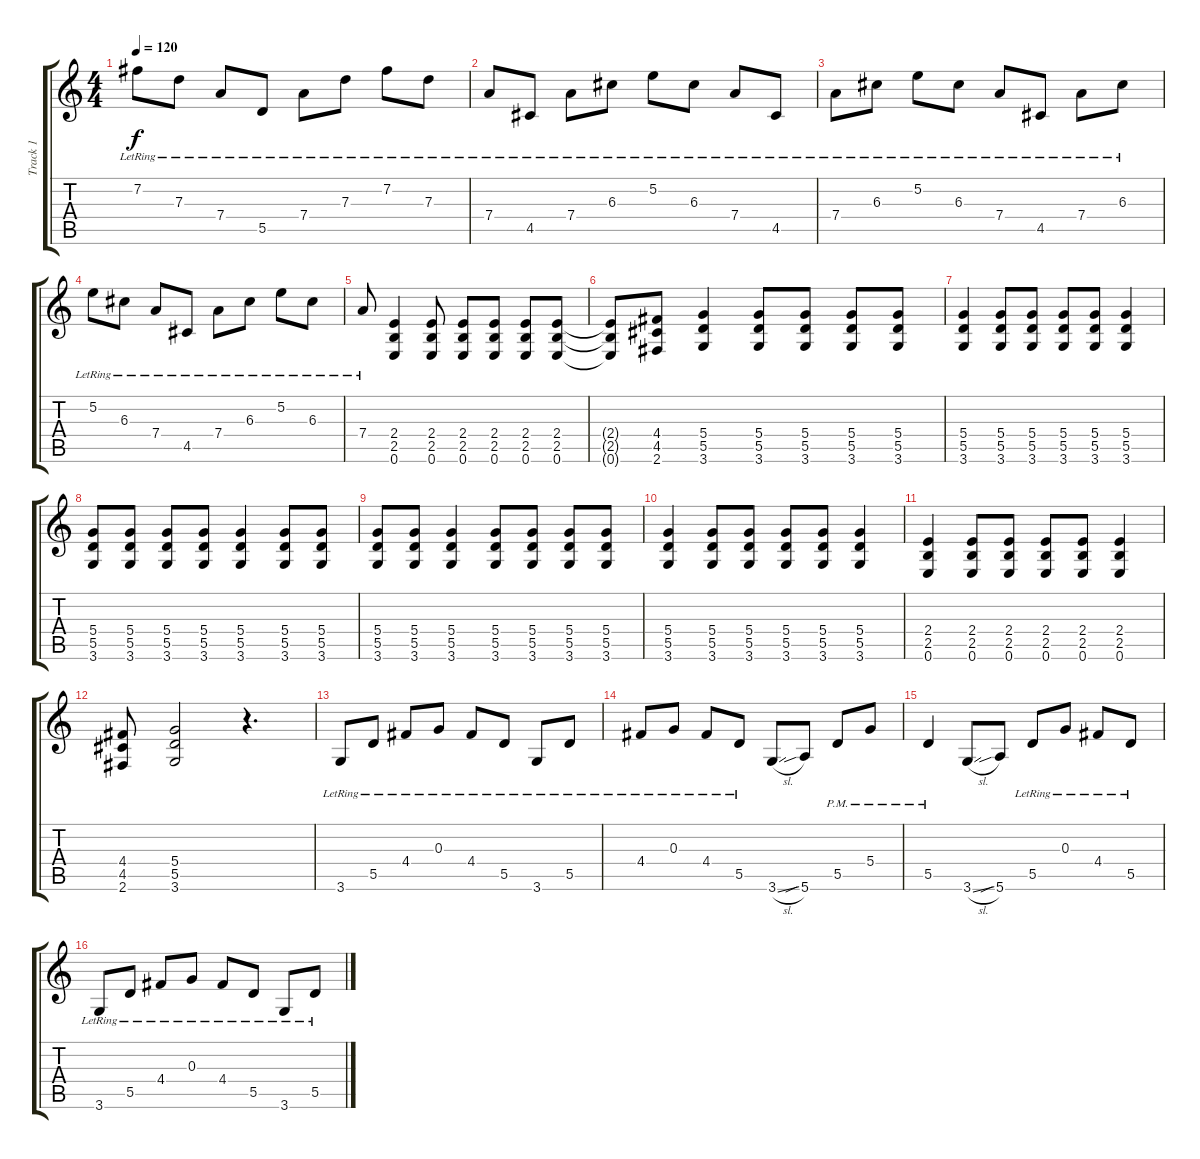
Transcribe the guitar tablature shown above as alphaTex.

\track ("Track 1" "Track 1") {instrument acousticguitarsteel}
\staff {score tabs}
\tuning (E4 B3 G3 D3 A2 E2) {hide}
\ts (4 4)
\tempo 120
\clef g2
\ks c
7.2{lr}.8{dy f} 7.3{lr}.8 7.4{lr}.8 5.5{lr}.8 7.4{lr}.8 7.3{lr}.8 7.2{lr}.8 7.3{lr}.8 |
7.4{lr}.8 4.5{lr}.8 7.4{lr}.8 6.3{lr}.8 5.2{lr}.8 6.3{lr}.8 7.4{lr}.8 4.5{lr}.8 |
7.4{lr}.8 6.3{lr}.8 5.2{lr}.8 6.3{lr}.8 7.4{lr}.8 4.5{lr}.8 7.4{lr}.8 6.3{lr}.8 |
5.2{lr}.8 6.3{lr}.8 7.4{lr}.8 4.5{lr}.8 7.4{lr}.8 6.3{lr}.8 5.2{lr}.8 6.3{lr}.8 |
7.4{lr}.8 (2.4 2.5 0.6).4 (2.4 2.5 0.6).8 (2.4 2.5 0.6).8 (2.4 2.5 0.6).8 (2.4 2.5 0.6).8 (2.4 2.5 0.6).8 |
(2.4{t} 2.5{t} 0.6{t}).8 (4.4 4.5 2.6).8 (5.4 5.5 3.6).4 (5.4 5.5 3.6).8 (5.4 5.5 3.6).8 (5.4 5.5 3.6).8 (5.4 5.5 3.6).8 |
(5.4 5.5 3.6).4 (5.4 5.5 3.6).8 (5.4 5.5 3.6).8 (5.4 5.5 3.6).8 (5.4 5.5 3.6).8 (5.4 5.5 3.6).4 |
(5.4 5.5 3.6).8 (5.4 5.5 3.6).8 (5.4 5.5 3.6).8 (5.4 5.5 3.6).8 (5.4 5.5 3.6).4 (5.4 5.5 3.6).8 (5.4 5.5 3.6).8 |
(5.4 5.5 3.6).8 (5.4 5.5 3.6).8 (5.4 5.5 3.6).4 (5.4 5.5 3.6).8 (5.4 5.5 3.6).8 (5.4 5.5 3.6).8 (5.4 5.5 3.6).8 |
(5.4 5.5 3.6).4 (5.4 5.5 3.6).8 (5.4 5.5 3.6).8 (5.4 5.5 3.6).8 (5.4 5.5 3.6).8 (5.4 5.5 3.6).4 |
(2.4 2.5 0.6).4 (2.4 2.5 0.6).8 (2.4 2.5 0.6).8 (2.4 2.5 0.6).8 (2.4 2.5 0.6).8 (2.4 2.5 0.6).4 |
(4.4 4.5 2.6).8 (5.4 5.5 3.6).2 r.4{d} |
3.6{lr}.8 5.5{lr}.8 4.4{lr}.8 0.3{lr}.8 4.4{lr}.8 5.5{lr}.8 3.6{lr}.8 5.5{lr}.8 |
4.4{lr}.8 0.3{lr}.8 4.4{lr}.8 5.5{lr}.8 3.6{sl}.8 5.6{sib}.8 5.5{pm}.8 5.4{pm}.8 |
5.5{pm}.4 3.6{sl}.8 5.6{sib}.8 5.5{lr}.8 0.3{lr}.8 4.4{lr}.8 5.5{lr}.8 |
3.6{lr}.8 5.5{lr}.8 4.4{lr}.8 0.3{lr}.8 4.4{lr}.8 5.5{lr}.8 3.6{lr}.8 5.5{lr}.8
